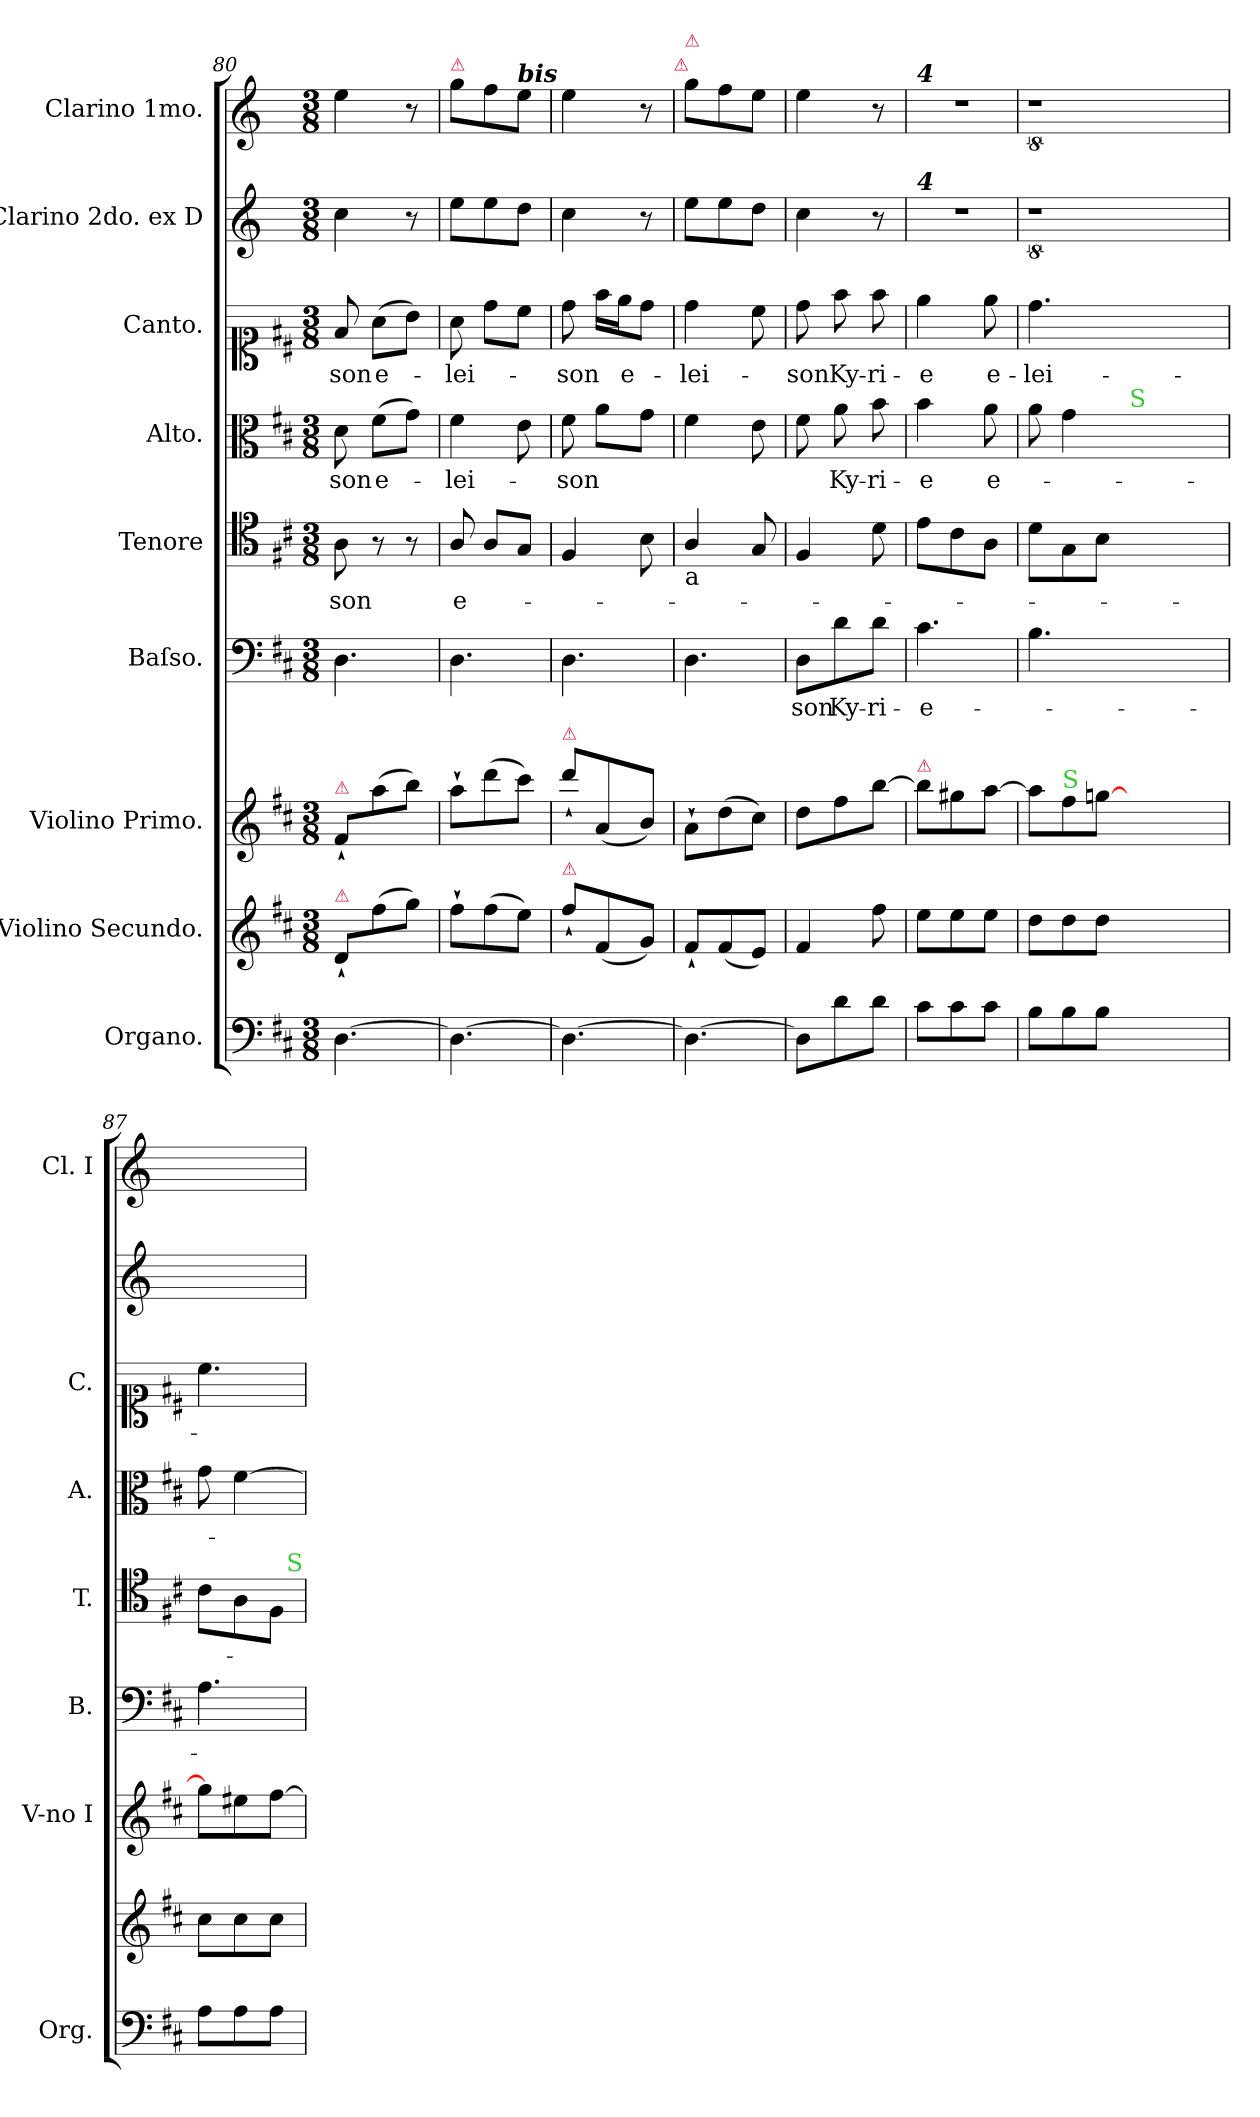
**kern	**kern	**kern	**kern	**text	**kern	**text	**kern	**text	**kern	**text	**kern	**kern
*part9	*part8	*part7	*part6	*part6	*part5	*part5	*part4	*part4	*part3	*part3	*part2	*part1
*staff9	*staff8	*staff7	*staff6	*staff6	*staff5	*staff5	*staff4	*staff4	*staff3	*staff3	*staff2	*staff1
*I"Organo.	*I"Violino Secundo.	*I"Violino Primo.	*I"Baſso.	*	*I"Tenore	*	*I"Alto.	*	*I"Canto.	*	*I"Clarino 2do. ex D	*I"Clarino 1mo.
*I'Org.	*	*I'V-no I	*I'B.	*	*I'T.	*	*I'A.	*	*I'C.	*	*	*I'Cl. I
*clefF4	*clefG2	*clefG2	*clefF4	*	*clefC4	*	*clefC3	*	*clefC1	*	*clefG2	*clefG2
*	*	*	*	*	*	*	*	*	*	*	*ITrd-1c-2	*ITrd-1c-2
*k[f#c#]	*k[f#c#]	*k[f#c#]	*k[f#c#]	*	*k[f#c#]	*	*k[f#c#]	*	*k[f#c#]	*	*k[f#c#]	*k[f#c#]
*M3/8	*M3/8	*M3/8	*M3/8	*	*M3/8	*	*M3/8	*	*M3/8	*	*M3/8	*M3/8
=80	=80	=80	=80	=80	=80	=80	=80	=80	=80	=80	=80	=80
!	!	!LO:TX:a:color=crimson:t=⚠	!	!	!	!	!	!	!	!	!	!
!	!LO:TX:a:color=crimson:t=⚠	!	!	!	!	!	!	!	!	!	!	!
[>4.D\	8d`>/L	8f#`>/L	4.D\	.	8A\	-son	8d\	-son	8f#/	-son	4dd\	4ff#\
.	(>8ff#\	(>8aa\	.	.	8r	.	(>8f#\L	e-	(>8a\L	e-	.	.
.	8gg\J)	8bb\J)	.	.	8r	.	8g\J)	.	8b\J)	.	8r	8r
=81	=81	=81	=81	=81	=81	=81	=81	=81	=81	=81	=81	=81
!	!	!	!	!	!	!	!	!	!	!	!	!LO:TX:a:color=crimson:t=⚠
4.D\_>	8ff#`>\L	8aa`>\L	4.D\	.	8A/	e-	4f#\	-lei-	8a\	-lei-	8ff#\L	8aa\L
.	(>8ff#\	(>8ddd\	.	.	8A/L	.	.	.	8dd\L	.	8ff#\	8gg\
!	!	!	!	!	!	!	!	!	!	!	!	!LO:TX:a:Bi:t=bis
.	8ee\J)	8ccc#\J)	.	.	8G/J	.	8e\	.	8cc#\J	.	8ee\J	8ff#\J
=82	=82	=82	=82	=82	=82	=82	=82	=82	=82	=82	=82	=82
!	!	!LO:TX:a:color=crimson:t=⚠	!	!	!	!	!	!	!	!	!	!
!	!LO:TX:a:color=crimson:t=⚠	!	!	!	!	!	!	!	!	!	!	!
4.D\_>	8ff#`>\L	8ddd`>\L	4.D\	.	4F#/	.	8f#\	-son	8dd\	-son	4dd\	4ff#\
.	(<8f#/	(<8a/	.	.	.	.	8a\L	.	16ff#\LL	.	.	.
.	.	.	.	.	.	.	.	.	16ee\J	e-	.	.
.	8g/J)	8b/J)	.	.	8B\	.	8g\J	.	8dd\J	.	8r	8r
!	!	!	!	!	!	!	!	!	!	!	!	!LO:TX:a:color=crimson:t=⚠
=83	=83	=83	=83	=83	=83	=83	=83	=83	=83	=83	=83	=83
!	!	!	!	!	!	!	!	!	!	!	!	!LO:TX:a:color=crimson:t=⚠
!	!	!	!	!	!LO:TX:b:t=a	!	!	!	!	!	!	!
4.D\_	8f#`</L	8a`>\L	4.D\	.	4A/	.	4f#\	.	4dd\	-lei-	8ff#\L	8aa\L
.	(<8f#/	(>8dd\	.	.	.	.	.	.	.	.	8ff#\	8gg\
.	8e/J)	8cc#\J)	.	.	8G/	.	8e\	.	8cc#\	.	8ee\J	8ff#\J
=84	=84	=84	=84	=84	=84	=84	=84	=84	=84	=84	=84	=84
8D\L]	4f#/	8dd\L	8D\L	-son	4F#/	.	8f#\	.	8dd\	-son	4dd\	4ff#\
8d\	.	8ff#\	8d\	Ky-	.	.	8a\	Ky-	8ff#\	Ky-	.	.
8d\J	8ff#\	[8bb\J	8d\J	-ri-	8d\	.	8b\	-ri-	8ff#\	-ri-	8r	8r
=85	=85	=85	=85	=85	=85	=85	=85	=85	=85	=85	=85	=85
!	!	!	!	!	!	!	!	!	!	!	!	!LO:TX:a:Bi:t=4
!	!	!	!	!	!	!	!	!	!	!	!LO:TX:a:Bi:t=4	!
!	!	!LO:TX:a:color=crimson:t=⚠	!	!	!	!	!	!	!	!	!	!
8c#\L	8ee\L	8bb\L]	4.c#\	-e-	8e\L	.	4b\	-e	4ee\	-e	4.r	4.r
8c#\	8ee\	8gg#X\	.	.	8c#\	.	.	.	.	.	.	.
8c#\J	8ee\J	[8aa\J	.	.	8A\J	.	8a\	e-	8ee\	e-	.	.
=86	=86	=86	=86	=86	=86	=86	=86	=86	=86	=86	=86	=86
8B\L	8dd\L	8aa\L]	4.B\	.	8d\L	.	8a\	.	4.dd\	-lei-	8%9r	8%9r
!	!	!LO:TX:a:color=limegreen:t=S	!	!	!	!	!	!	!	!	!	!
8B\	8dd\	8ff#\	.	.	8G\	.	4g\	.	.	.	.	.
8B\J	8dd\J	[8ggn\J	.	.	8B\J	.	.	.	.	.	.	.
!	!	!	!	!	!	!	!LO:TX:a:color=limegreen:t=S	!	!	!	!	!
2.ryy	2.ryy	2.ryy	2.ryy	.	2.ryy	.	2.ryy	.	2.ryy	.	.	.
=87	=87	=87	=87	=87	=87	=87	=87	=87	=87	=87	=87	=87
8A\L	8cc#\L	8gg\L]	4.A\	.	8c#\L	.	8g\	.	4.cc#\	.	4.ryy	4.ryy
8A\	8cc#\	8ee#X\	.	.	8A\	.	[4f#\	.	.	.	.	.
8A\J	8cc#\J	[8ff#\J	.	.	8F#\J	.	.	.	.	.	.	.
!	!	!	!	!	!LO:TX:a:color=limegreen:t=S	!	!	!	!	!	!	!
=	=	=	=	=	=	=	=	=	=	=	=	=
*-	*-	*-	*-	*-	*-	*-	*-	*-	*-	*-	*-	*-
